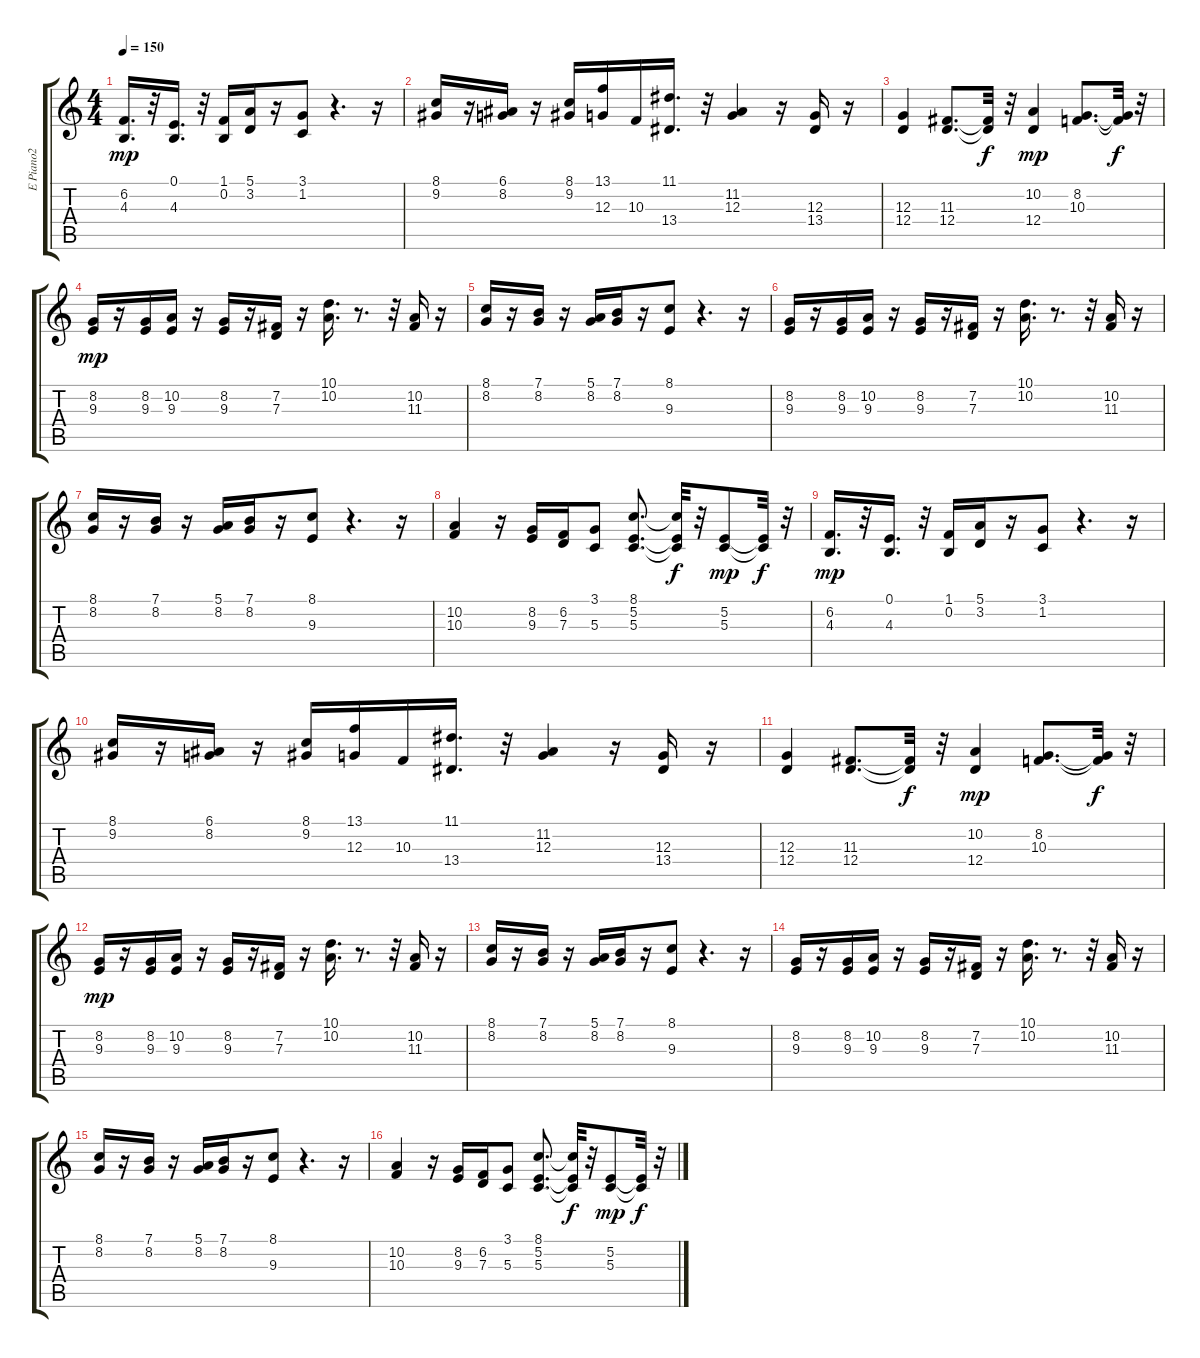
\track ("E Piano2" "E Piano2") {instrument electricpiano1}
\staff {score tabs}
\tuning (E4 B3 G3 D3 A2 E2) {hide}
\ts (4 4)
\tempo 150
\clef g2
\ks c
(6.2 4.3).16{d dy mp} r.32 (0.1 4.3).16{d} r.32 (1.1 0.2).16 (5.1 3.2).16 r.16 (3.1 1.2).8 r.4{d} r.16 |
(8.1 9.2).16 r.16 (6.1 8.2).16 r.16 (8.1 9.2).16 (13.1 12.3).16 10.3.16 (11.1 13.4).16{d} r.32 (11.2 12.3).4 r.16 (12.3 13.4).16 r.16 |
(12.3 12.4).4 (11.3 12.4).8{d} (11.3{t} 12.4{t}).32{dy f} r.32 (10.2 12.4).4{dy mp} (8.2 10.3).8{d} (8.2{t} 10.3{t}).32{dy f} r.32 |
(8.2 9.3).16{dy mp} r.16 (8.2 9.3).16 (10.2 9.3).16 r.16 (8.2 9.3).16 r.16 (7.2 7.3).16 r.16 (10.1 10.2).16{d} r.8{d} r.32 (10.2 11.3).16 r.16 |
(8.1 8.2).16 r.16 (7.1 8.2).16 r.16 (5.1 8.2).16 (7.1 8.2).16 r.16 (8.1 9.3).8 r.4{d} r.16 |
(8.2 9.3).16 r.16 (8.2 9.3).16 (10.2 9.3).16 r.16 (8.2 9.3).16 r.16 (7.2 7.3).16 r.16 (10.1 10.2).16{d} r.8{d} r.32 (10.2 11.3).16 r.16 |
(8.1 8.2).16 r.16 (7.1 8.2).16 r.16 (5.1 8.2).16 (7.1 8.2).16 r.16 (8.1 9.3).8 r.4{d} r.16 |
(10.2 10.3).4 r.16 (8.2 9.3).16 (6.2 7.3).16 (3.1 5.3).8 (8.1 5.2 5.3).8{d} (8.1{t} 5.2{t} 5.3{t}).32{dy f} r.32 (5.2 5.3).8{dy mp} (5.2{t} 5.3{t}).32{dy f} r.32 |
(6.2 4.3).16{d dy mp} r.32 (0.1 4.3).16{d} r.32 (1.1 0.2).16 (5.1 3.2).16 r.16 (3.1 1.2).8 r.4{d} r.16 |
(8.1 9.2).16 r.16 (6.1 8.2).16 r.16 (8.1 9.2).16 (13.1 12.3).16 10.3.16 (11.1 13.4).16{d} r.32 (11.2 12.3).4 r.16 (12.3 13.4).16 r.16 |
(12.3 12.4).4 (11.3 12.4).8{d} (11.3{t} 12.4{t}).32{dy f} r.32 (10.2 12.4).4{dy mp} (8.2 10.3).8{d} (8.2{t} 10.3{t}).32{dy f} r.32 |
(8.2 9.3).16{dy mp} r.16 (8.2 9.3).16 (10.2 9.3).16 r.16 (8.2 9.3).16 r.16 (7.2 7.3).16 r.16 (10.1 10.2).16{d} r.8{d} r.32 (10.2 11.3).16 r.16 |
(8.1 8.2).16 r.16 (7.1 8.2).16 r.16 (5.1 8.2).16 (7.1 8.2).16 r.16 (8.1 9.3).8 r.4{d} r.16 |
(8.2 9.3).16 r.16 (8.2 9.3).16 (10.2 9.3).16 r.16 (8.2 9.3).16 r.16 (7.2 7.3).16 r.16 (10.1 10.2).16{d} r.8{d} r.32 (10.2 11.3).16 r.16 |
(8.1 8.2).16 r.16 (7.1 8.2).16 r.16 (5.1 8.2).16 (7.1 8.2).16 r.16 (8.1 9.3).8 r.4{d} r.16 |
(10.2 10.3).4 r.16 (8.2 9.3).16 (6.2 7.3).16 (3.1 5.3).8 (8.1 5.2 5.3).8{d} (8.1{t} 5.2{t} 5.3{t}).32{dy f} r.32 (5.2 5.3).8{dy mp} (5.2{t} 5.3{t}).32{dy f} r.32
